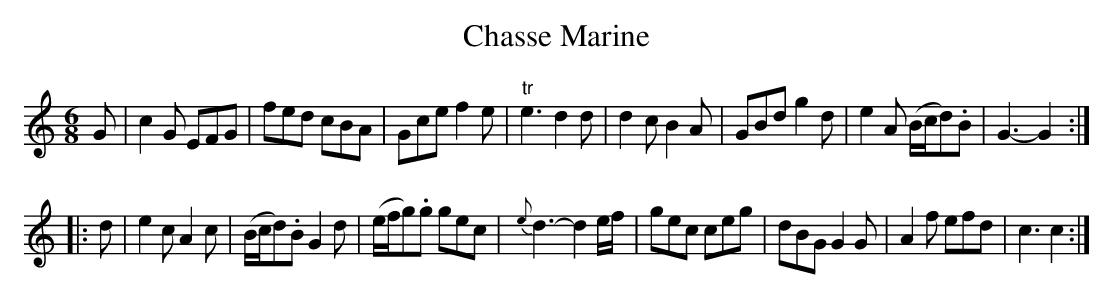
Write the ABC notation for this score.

X:1
T:Chasse Marine
M:6/8
K:C major
G|\
c2G EFG| fed cBA| Gce f2e| "tr"e3 d2d|\
d2c B2A| GBd g2d| e2A (B/c/d).B| G3-G2::
d|\
e2c A2c| (B/c/d).B G2d| (e/f/g).g gec| {e}d3-d2e/f/|\
gec ceg| dBG G2G| A2f efd| c3 c2:|
